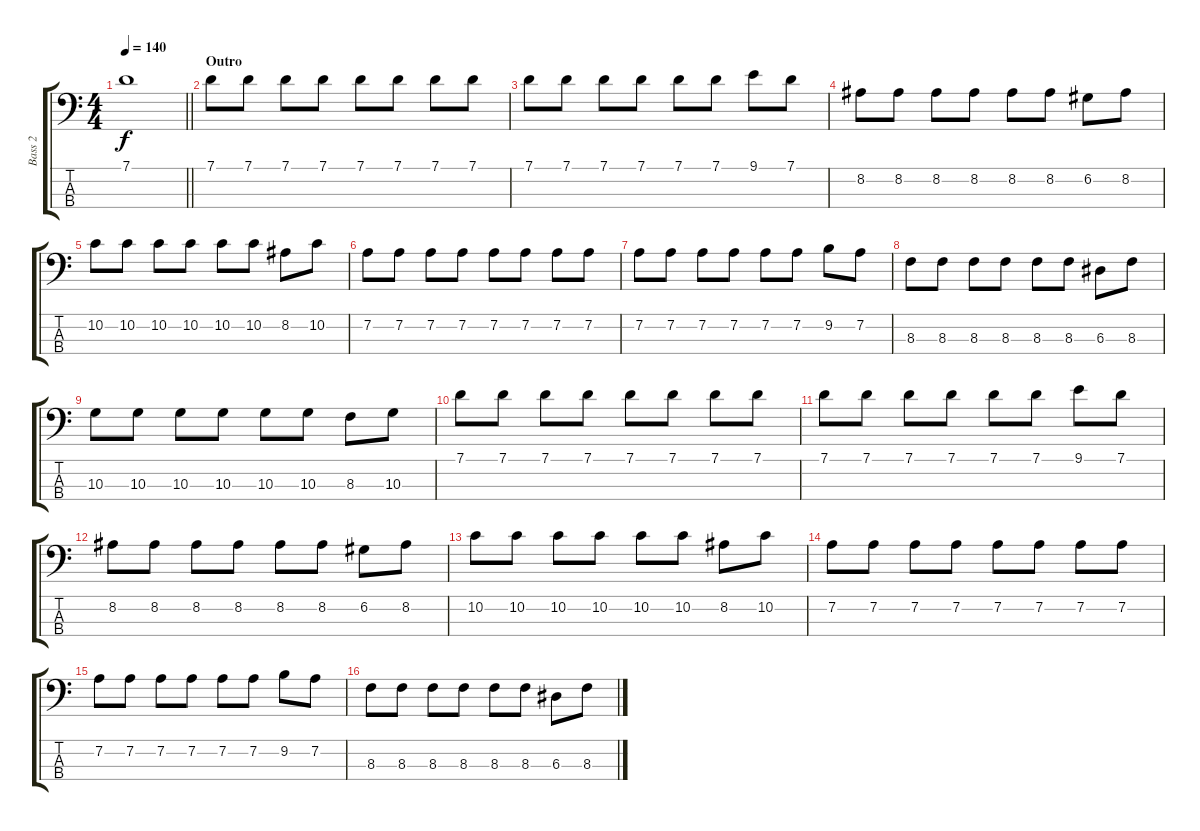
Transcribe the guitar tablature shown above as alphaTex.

\track ("Bass 2" "Bass 2") {instrument electricbassfinger}
\staff {score tabs}
\tuning (G2 D2 A1 E1) {hide}
\ts (4 4)
\tempo 140
\clef f4
\barLineRight lightlight
\ks c
7.1{t}.1{dy f} |
\section ("" "Outro")
7.1.8 7.1.8 7.1.8 7.1.8 7.1.8 7.1.8 7.1.8 7.1.8 |
7.1.8 7.1.8 7.1.8 7.1.8 7.1.8 7.1.8 9.1.8 7.1.8 |
8.2.8 8.2.8 8.2.8 8.2.8 8.2.8 8.2.8 6.2.8 8.2.8 |
10.2.8 10.2.8 10.2.8 10.2.8 10.2.8 10.2.8 8.2.8 10.2.8 |
7.2.8 7.2.8 7.2.8 7.2.8 7.2.8 7.2.8 7.2.8 7.2.8 |
7.2.8 7.2.8 7.2.8 7.2.8 7.2.8 7.2.8 9.2.8 7.2.8 |
8.3.8 8.3.8 8.3.8 8.3.8 8.3.8 8.3.8 6.3.8 8.3.8 |
10.3.8 10.3.8 10.3.8 10.3.8 10.3.8 10.3.8 8.3.8 10.3.8 |
7.1.8 7.1.8 7.1.8 7.1.8 7.1.8 7.1.8 7.1.8 7.1.8 |
7.1.8 7.1.8 7.1.8 7.1.8 7.1.8 7.1.8 9.1.8 7.1.8 |
8.2.8 8.2.8 8.2.8 8.2.8 8.2.8 8.2.8 6.2.8 8.2.8 |
10.2.8 10.2.8 10.2.8 10.2.8 10.2.8 10.2.8 8.2.8 10.2.8 |
7.2.8 7.2.8 7.2.8 7.2.8 7.2.8 7.2.8 7.2.8 7.2.8 |
7.2.8 7.2.8 7.2.8 7.2.8 7.2.8 7.2.8 9.2.8 7.2.8 |
8.3.8 8.3.8 8.3.8 8.3.8 8.3.8 8.3.8 6.3.8 8.3.8
